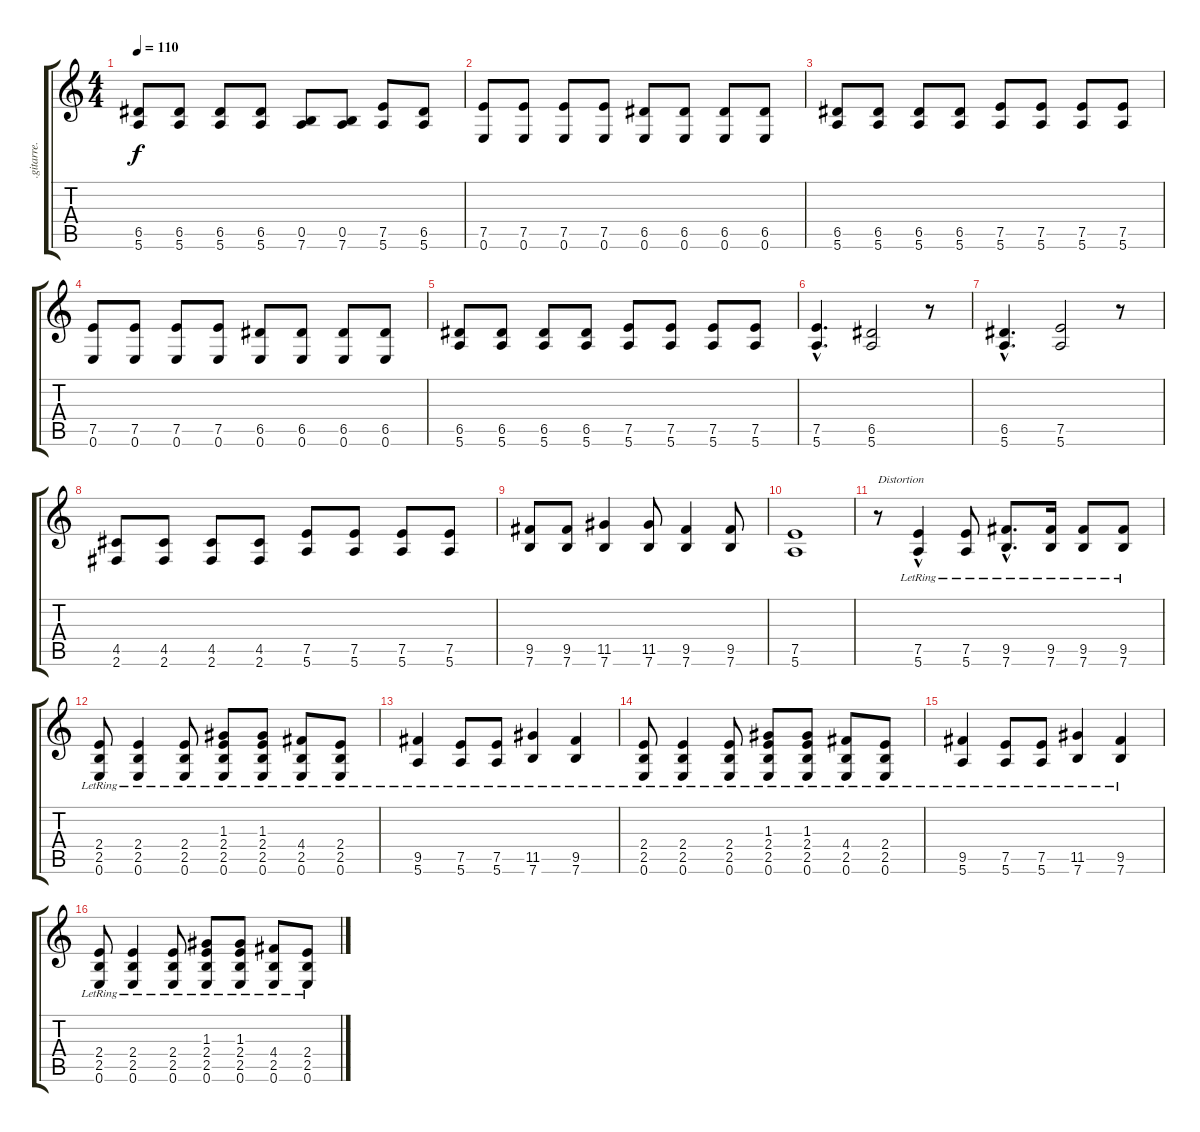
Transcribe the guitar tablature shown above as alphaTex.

\track (".gitarre." ".gitarre.") {instrument electricguitarclean}
\staff {score tabs}
\tuning (E4 B3 G3 D3 A2 E2) {hide}
\ts (4 4)
\tempo 110
\clef g2
\ks c
(6.5 5.6).8{dy f} (6.5 5.6).8 (6.5 5.6).8 (6.5 5.6).8 (0.5 7.6).8 (0.5 7.6).8 (7.5 5.6).8 (6.5 5.6).8 |
(7.5 0.6).8 (7.5 0.6).8 (7.5 0.6).8 (7.5 0.6).8 (6.5 0.6).8 (6.5 0.6).8 (6.5 0.6).8 (6.5 0.6).8 |
(6.5 5.6).8 (6.5 5.6).8 (6.5 5.6).8 (6.5 5.6).8 (7.5 5.6).8 (7.5 5.6).8 (7.5 5.6).8 (7.5 5.6).8 |
(7.5 0.6).8 (7.5 0.6).8 (7.5 0.6).8 (7.5 0.6).8 (6.5 0.6).8 (6.5 0.6).8 (6.5 0.6).8 (6.5 0.6).8 |
(6.5 5.6).8 (6.5 5.6).8 (6.5 5.6).8 (6.5 5.6).8 (7.5 5.6).8 (7.5 5.6).8 (7.5 5.6).8 (7.5 5.6).8 |
(7.5{hac} 5.6{hac}).4{d} (6.5 5.6).2 r.8 |
(6.5{hac} 5.6{hac}).4{d} (7.5 5.6).2 r.8 |
(4.5 2.6).8 (4.5 2.6).8 (4.5 2.6).8 (4.5 2.6).8 (7.5 5.6).8 (7.5 5.6).8 (7.5 5.6).8 (7.5 5.6).8 |
(9.5 7.6).8 (9.5 7.6).8 (11.5 7.6).4 (11.5 7.6).8 (9.5 7.6).4 (9.5 7.6).8 |
(7.5 5.6).1 |
r.8{txt "Distortion" instrument distortionguitar} (7.5{lr} 5.6{hac lr}).4 (7.5{lr} 5.6{lr}).8 (9.5{hac lr} 7.6{hac lr}).8{d} (9.5{lr} 7.6{lr}).16 (9.5{lr} 7.6{lr}).8 (9.5{lr} 7.6{lr}).8 |
(2.4{lr} 2.5{lr} 0.6{lr}).8 (2.4{lr} 2.5{lr} 0.6{lr}).4 (2.4{lr} 2.5{lr} 0.6{lr}).8 (1.3{lr} 2.4{lr} 2.5{lr} 0.6{lr}).8 (1.3{lr} 2.4{lr} 2.5{lr} 0.6).8 (4.4{lr} 2.5{lr} 0.6{lr}).8 (2.4{lr} 2.5{lr} 0.6{lr}).8 |
(9.5{lr} 5.6{lr}).4 (7.5{lr} 5.6{lr}).8 (7.5{lr} 5.6{lr}).8 (11.5{lr} 7.6{lr}).4 (9.5{lr} 7.6{lr}).4 |
(2.4{lr} 2.5{lr} 0.6{lr}).8 (2.4{lr} 2.5{lr} 0.6{lr}).4 (2.4{lr} 2.5{lr} 0.6{lr}).8 (1.3{lr} 2.4{lr} 2.5{lr} 0.6{lr}).8 (1.3{lr} 2.4{lr} 2.5{lr} 0.6).8 (4.4{lr} 2.5{lr} 0.6{lr}).8 (2.4{lr} 2.5{lr} 0.6{lr}).8 |
(9.5{lr} 5.6{lr}).4 (7.5{lr} 5.6{lr}).8 (7.5{lr} 5.6{lr}).8 (11.5{lr} 7.6{lr}).4 (9.5{lr} 7.6{lr}).4 |
(2.4{lr} 2.5{lr} 0.6{lr}).8 (2.4{lr} 2.5{lr} 0.6{lr}).4 (2.4{lr} 2.5{lr} 0.6{lr}).8 (1.3{lr} 2.4{lr} 2.5{lr} 0.6{lr}).8 (1.3{lr} 2.4{lr} 2.5{lr} 0.6).8 (4.4{lr} 2.5{lr} 0.6{lr}).8 (2.4{lr} 2.5{lr} 0.6{lr}).8
